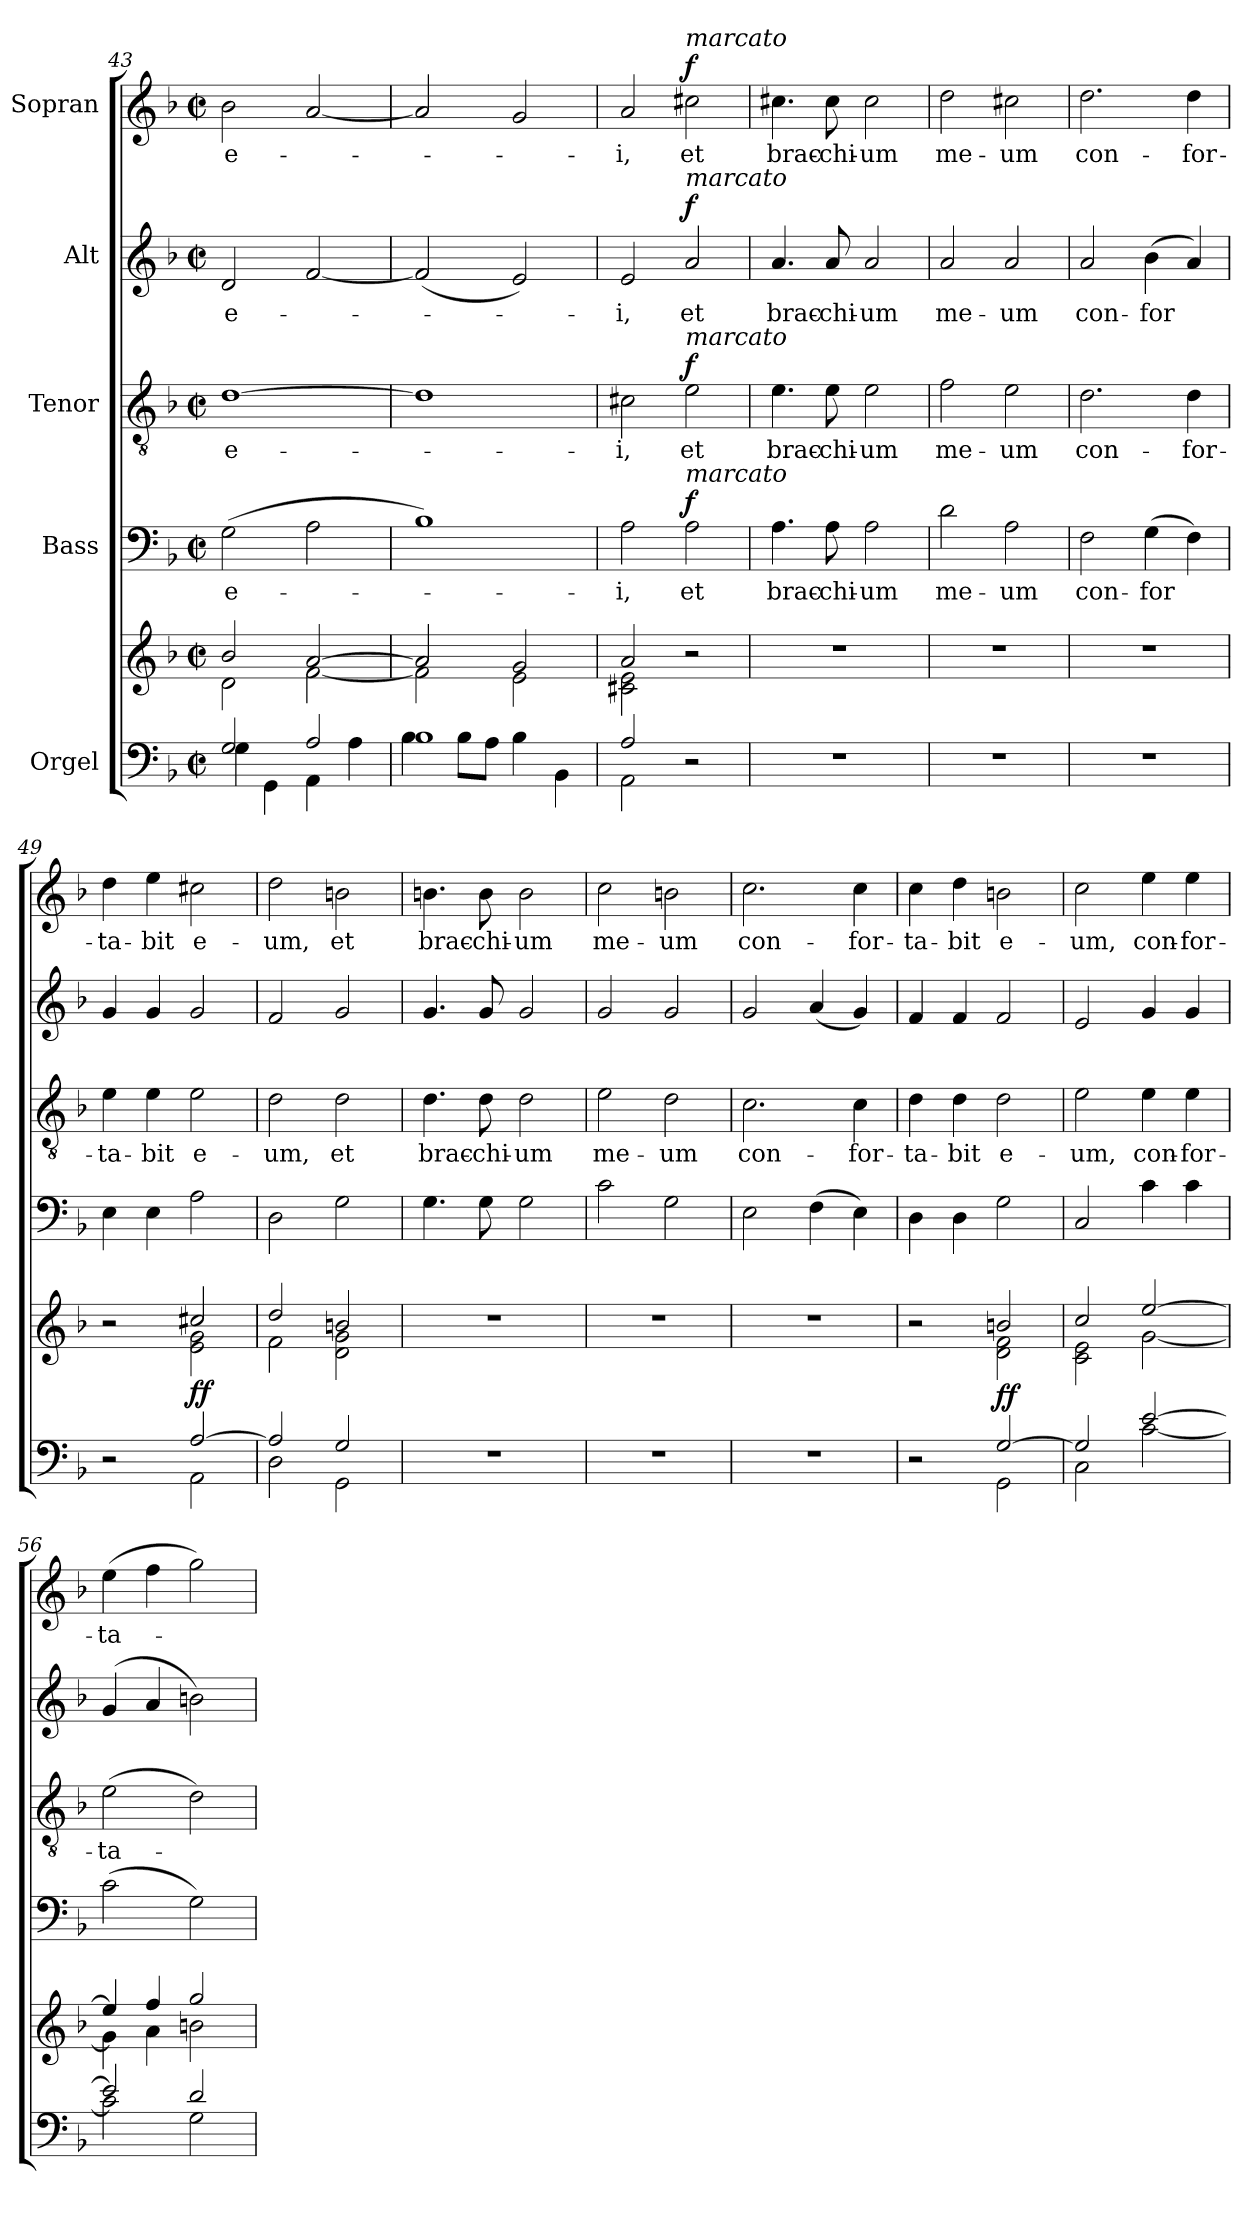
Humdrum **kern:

**kern	**kern	**dynam	**kern	**text	**dynam	**kern	**text	**dynam	**kern	**text	**dynam	**kern	**text	**dynam
*part5	*part5	*part5	*part4	*part4	*part4	*part3	*part3	*part3	*part2	*part2	*part2	*part1	*part1	*part1
*staff6	*staff5	*staff5/6	*staff4	*staff4	*staff4	*staff3	*staff3	*staff3	*staff2	*staff2	*staff2	*staff1	*staff1	*staff1
*I"Orgel	*	*	*I"Bass	*	*	*I"Tenor	*	*	*I"Alt	*	*	*I"Sopran	*	*
*clefF4	*clefG2	*	*clefF4	*	*	*clefGv2	*	*	*clefG2	*	*	*clefG2	*	*
*k[b-]	*k[b-]	*	*k[b-]	*	*	*k[b-]	*	*	*k[b-]	*	*	*k[b-]	*	*
*M2/2	*M2/2	*	*M2/2	*	*	*M2/2	*	*	*M2/2	*	*	*M2/2	*	*
*met(c|)	*met(c|)	*	*met(c|)	*	*	*met(c|)	*	*	*met(c|)	*	*	*met(c|)	*	*
=43	=43	=43	=43	=43	=43	=43	=43	=43	=43	=43	=43	=43	=43	=43
*^	*^	*	*	*	*	*	*	*	*	*	*	*	*	*
2G/	4G\	2b-/	2d\	.	(>2G\	e-	.	[1d	e-	.	2d/	e-	.	2b-\	e-	.
.	4GG\	.	.	.	.	.	.	.	.	.	.	.	.	.	.	.
2A/	4AA\	[2a/	[2f\	.	2A\	.	.	.	.	.	[2f/	.	.	[2a/	.	.
.	4A\	.	.	.	.	.	.	.	.	.	.	.	.	.	.	.
=44	=44	=44	=44	=44	=44	=44	=44	=44	=44	=44	=44	=44	=44	=44	=44	=44
1B-	4B-\	2a/]	2f\]	.	1B-)	.	.	1d]	.	.	(2f/]	.	.	2a/]	.	.
.	8B-\L	.	.	.	.	.	.	.	.	.	.	.	.	.	.	.
.	8A\J	.	.	.	.	.	.	.	.	.	.	.	.	.	.	.
.	4B-\	2g/	2e\	.	.	.	.	.	.	.	2e/)	.	.	2g/	.	.
.	4BB-\	.	.	.	.	.	.	.	.	.	.	.	.	.	.	.
=45	=45	=45	=45	=45	=45	=45	=45	=45	=45	=45	=45	=45	=45	=45	=45	=45
2A/	2AA\	2a/	2c#X\ 2e\	.	2A\	-i,	.	2c#X\	-i,	.	2e/	-i,	.	2a/	-i,	.
!	!	!	!	!	!	!	!	!	!	!	!	!	!	!LO:TX:a:i:t=marcato	!	!
!	!	!	!	!	!	!	!	!	!	!	!LO:TX:a:i:t=marcato	!	!	!	!	!
!	!	!	!	!	!	!	!	!LO:TX:a:i:t=marcato	!	!	!	!	!	!	!	!
!	!	!	!	!	!LO:TX:a:i:t=marcato	!	!	!	!	!	!	!	!	!	!	!
!	!	!	!	!	!	!	!LO:DY:a	!	!	!LO:DY:a	!	!	!LO:DY:a	!	!	!LO:DY:a
2r	2ryy	2r	2ryy	.	2A\	et	f	2e\	et	f	2a/	et	f	2cc#X\	et	f
*v	*v	*	*	*	*	*	*	*	*	*	*	*	*	*	*	*
*	*v	*v	*	*	*	*	*	*	*	*	*	*	*	*	*
=46	=46	=46	=46	=46	=46	=46	=46	=46	=46	=46	=46	=46	=46	=46
1r	1r	.	4.A\	brac-	.	4.e\	brac-	.	4.a/	brac-	.	4.cc#X\	brac-	.
.	.	.	8A\	-chi-	.	8e\	-chi-	.	8a/	-chi-	.	8cc#\	-chi-	.
.	.	.	2A\	-um	.	2e\	-um	.	2a/	-um	.	2cc#\	-um	.
=47	=47	=47	=47	=47	=47	=47	=47	=47	=47	=47	=47	=47	=47	=47
1r	1r	.	2d\	me-	.	2f\	me-	.	2a/	me-	.	2dd\	me-	.
.	.	.	2A\	-um	.	2e\	-um	.	2a/	-um	.	2cc#X\	-um	.
=48	=48	=48	=48	=48	=48	=48	=48	=48	=48	=48	=48	=48	=48	=48
1r	1r	.	2F\	con-	.	2.d\	con-	.	2a/	con-	.	2.dd\	con-	.
.	.	.	(4G\	-for	.	.	.	.	(>4b-\	-for	.	.	.	.
.	.	.	4F\)	-	.	4d\	-for-	.	4a/)	-	.	4dd\	-for-	.
!!LO:PB:g=z
=49	=49	=49	=49	=49	=49	=49	=49	=49	=49	=49	=49	=49	=49	=49
*^	*^	*	*	*	*	*	*	*	*	*	*	*	*	*
2r	2ryy	2r	2ryy	.	4E\	.	.	4e\	-ta-	.	4g/	.	.	4dd\	-ta-	.
.	.	.	.	.	4E\	.	.	4e\	-bit	.	4g/	.	.	4ee\	-bit	.
!	!	!	!	!LO:DY:a=2	!	!	!	!	!	!	!	!	!	!	!	!
!	!	!	!	!LO:DY:n=1:a	!	!	!	!	!	!	!	!	!	!	!	!
[2A/	2AA\	2cc#X/	2e\ 2g\	f f	2A\	.	.	2e\	e-	.	2g/	.	.	2cc#X\	e-	.
=50	=50	=50	=50	=50	=50	=50	=50	=50	=50	=50	=50	=50	=50	=50	=50	=50
2A/]	2D\	2dd/	2f\	.	2D\	.	.	2d\	-um,	.	2f/	.	.	2dd\	-um,	.
2G/	2GG\	2bn/	2d\ 2g\	.	2G\	.	.	2d\	et	.	2g/	.	.	2bn\	et	.
*v	*v	*	*	*	*	*	*	*	*	*	*	*	*	*	*	*
*	*v	*v	*	*	*	*	*	*	*	*	*	*	*	*	*
=51	=51	=51	=51	=51	=51	=51	=51	=51	=51	=51	=51	=51	=51	=51
1r	1r	.	4.G\	.	.	4.d\	brac-	.	4.g/	.	.	4.bn\	brac-	.
.	.	.	8G\	.	.	8d\	-chi-	.	8g/	.	.	8b\	-chi-	.
.	.	.	2G\	.	.	2d\	-um	.	2g/	.	.	2b\	-um	.
=52	=52	=52	=52	=52	=52	=52	=52	=52	=52	=52	=52	=52	=52	=52
1r	1r	.	2c\	.	.	2e\	me-	.	2g/	.	.	2cc\	me-	.
.	.	.	2G\	.	.	2d\	-um	.	2g/	.	.	2bn\	-um	.
=53	=53	=53	=53	=53	=53	=53	=53	=53	=53	=53	=53	=53	=53	=53
1r	1r	.	2E\	.	.	2.c\	con-	.	2g/	.	.	2.cc\	con-	.
.	.	.	(>4F\	.	.	.	.	.	(4a/	.	.	.	.	.
.	.	.	4E\)	.	.	4c\	-for-	.	4g/)	.	.	4cc\	-for-	.
=54	=54	=54	=54	=54	=54	=54	=54	=54	=54	=54	=54	=54	=54	=54
*^	*^	*	*	*	*	*	*	*	*	*	*	*	*	*
2r	2ryy	2r	2ryy	.	4D\	.	.	4d\	-ta-	.	4f/	.	.	4cc\	-ta-	.
.	.	.	.	.	4D\	.	.	4d\	-bit	.	4f/	.	.	4dd\	-bit	.
!	!	!	!	!LO:DY:a=2	!	!	!	!	!	!	!	!	!	!	!	!
!	!	!	!	!LO:DY:n=1:a	!	!	!	!	!	!	!	!	!	!	!	!
[2G/	2GG\	2bn/	2d\ 2f\	f f	2G\	.	.	2d\	e-	.	2f/	.	.	2bn\	e-	.
=55	=55	=55	=55	=55	=55	=55	=55	=55	=55	=55	=55	=55	=55	=55	=55	=55
2G/]	2C\	2cc/	2c\ 2e\	.	2C/	.	.	2e\	-um,	.	2e/	.	.	2cc\	-um,	.
[2e/	[2c\	[2ee/	[2g\	.	4c\	.	.	4e\	con-	.	4g/	.	.	4ee\	con-	.
.	.	.	.	.	4c\	.	.	4e\	-for-	.	4g/	.	.	4ee\	-for-	.
=56	=56	=56	=56	=56	=56	=56	=56	=56	=56	=56	=56	=56	=56	=56	=56	=56
2e/]	2c\]	4ee/]	4g\]	.	(>2c\	.	.	(>2e\	-ta-	.	(>4g/	.	.	(>4ee\	-ta-	.
.	.	4ff/	4a\	.	.	.	.	.	.	.	4a/	.	.	4ff\	.	.
2d/	2G\	2gg/	2bn\	.	2G\)	.	.	2d\)	.	.	2bn\)	.	.	2gg\)	.	.
*v	*v	*	*	*	*	*	*	*	*	*	*	*	*	*	*	*
*	*v	*v	*	*	*	*	*	*	*	*	*	*	*	*	*
=	=	=	=	=	=	=	=	=	=	=	=	=	=	=
*-	*-	*-	*-	*-	*-	*-	*-	*-	*-	*-	*-	*-	*-	*-
